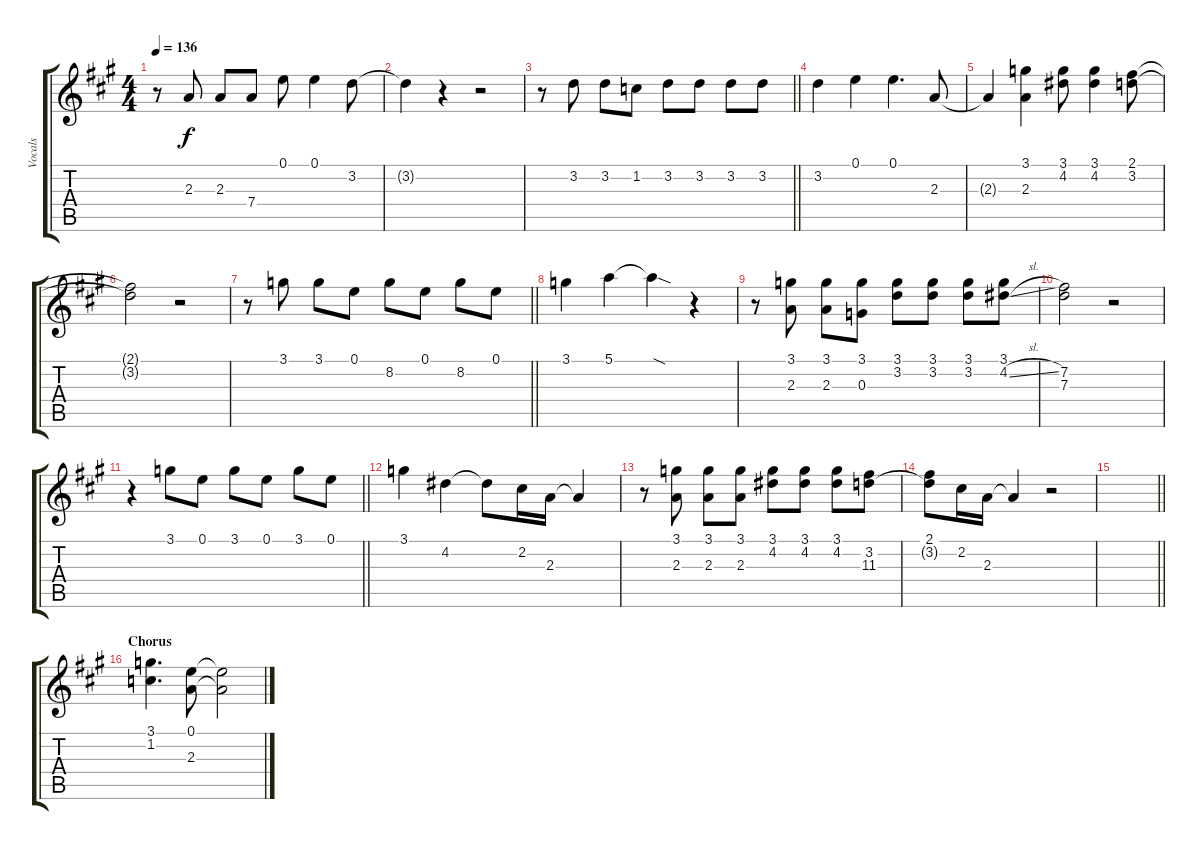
\track ("Vocals" "Vocals") {instrument acousticguitarsteel}
\staff {score tabs}
\tuning (E4 B3 G3 D3 A2 E2) {hide}
\ts (4 4)
\tempo 136
\clef g2
\ks a
r.8{dy f} 2.3.8 2.3.8 7.4.8 0.1.8 0.1.4 3.2.8 |
3.2{t}.4 r.4 r.2 |
\barLineRight lightlight
r.8 3.2.8 3.2.8 1.2.8 3.2.8 3.2.8 3.2.8 3.2.8 |
3.2.4 0.1.4 0.1.4{d} 2.3.8 |
2.3{t}.4 (3.1 2.3).4 (3.1 4.2).8 (3.1 4.2).4 (2.1 3.2).8 |
(2.1{t} 3.2{t}).2 r.2 |
\barLineRight lightlight
r.8 3.1.8 3.1.8 0.1.8 8.2.8 0.1.8 8.2.8 0.1.8 |
3.1.4 5.1.4 5.1{sod t}.4 r.4 |
r.8 (3.1 2.3).8 (3.1 2.3).8 (3.1 0.3).8 (3.1 3.2).8 (3.1 3.2).8 (3.1 3.2).8 (3.1 4.2{sl}).8 |
(7.2 7.3).2 r.2 |
\barLineRight lightlight
r.4 3.1.8 0.1.8 3.1.8 0.1.8 3.1.8 0.1.8 |
3.1.4 4.2.4 4.2{t}.8 2.2.16 2.3.16 2.3{t}.4 |
r.8 (3.1 2.3).8 (3.1 2.3).8 (3.1 2.3).8 (3.1 4.2).8 (3.1 4.2).8 (3.1 4.2).8 (3.2 11.3).8 |
(2.1 3.2{t}).8 2.2.16 2.3.16 2.3{t}.4 r.2 |
\barLineRight lightlight
|
\section ("" "Chorus")
(3.1 1.2).4{d} (0.1 2.3).8 (0.1{t} 2.3{t}).2
